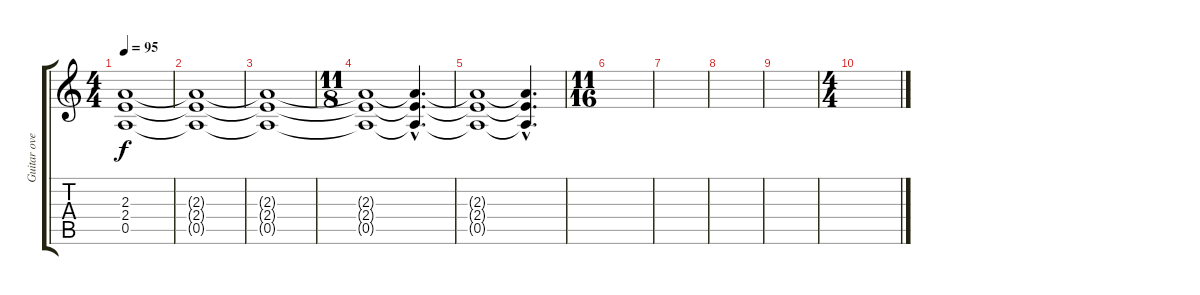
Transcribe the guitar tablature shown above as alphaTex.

\track ("Guitar over dub" "Guitar ove") {instrument acousticguitarsteel}
\staff {score tabs}
\tuning (E4 B3 G3 D3 A2 E2) {hide}
\ts (4 4)
\tempo 95
\clef g2
\ks c
(2.3{t} 2.4{t} 0.5{t}).1{dy f} |
(2.3{t} 2.4{t} 0.5{t}).1{volume 0} |
(2.3{t} 2.4{t} 0.5{t}).1 |
\ts (11 8)
(2.3{t} 2.4{t} 0.5{t}).1 (2.3{hac t} 2.4{hac t} 0.5{hac t}).4{d} |
(2.3{t} 2.4{t} 0.5{t}).1 (2.3{hac t} 2.4{hac t} 0.5{hac t}).4{d} |
\ts (11 16)
|
|
|
|
\ts (4 4)
